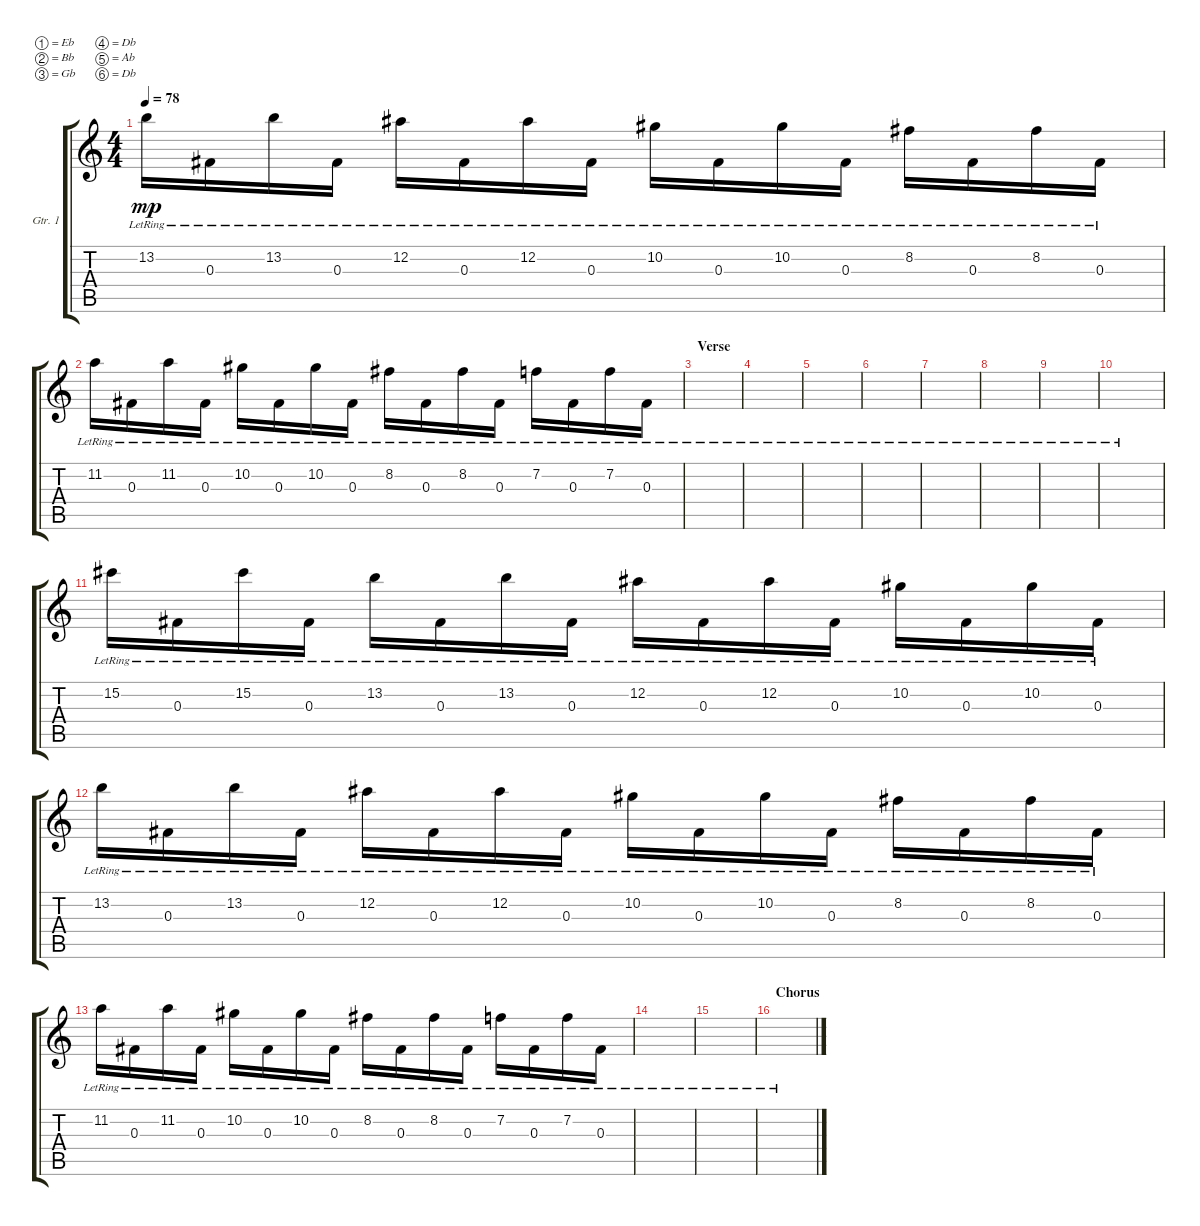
\defaultSystemsLayout 4
\bracketExtendMode groupsimilarinstruments
\firstSystemTrackNameOrientation horizontal
\otherSystemsTrackNameOrientation horizontal
\track ("Electric Guitar" "Gtr. 1") {instrument electricguitarclean}
\staff {score tabs}
\tuning (Eb4 Bb3 Gb3 Db3 Ab2 Db2)
\ts (4 4)
\tempo 78
\clef g2
\ks c
13.2{lr}.16{dy mp} 0.3{lr}.16 13.2{lr}.16 0.3{lr}.16 12.2{lr}.16 0.3{lr}.16 12.2{lr}.16 0.3{lr}.16 10.2{lr}.16 0.3{lr}.16 10.2{lr}.16 0.3{lr}.16 8.2{lr}.16 0.3{lr}.16 8.2{lr}.16 0.3{lr}.16 |
11.2{lr}.16 0.3{lr}.16 11.2{lr}.16 0.3{lr}.16 10.2{lr}.16 0.3{lr}.16 10.2{lr}.16 0.3{lr}.16 8.2{lr}.16 0.3{lr}.16 8.2{lr}.16 0.3{lr}.16 7.2{lr}.16 0.3{lr}.16 7.2{lr}.16 0.3{lr}.16 |
\section ("" "Verse")
|
|
|
|
|
|
|
|
15.2{lr}.16 0.3{lr}.16 15.2{lr}.16 0.3{lr}.16 13.2{lr}.16 0.3{lr}.16 13.2{lr}.16 0.3{lr}.16 12.2{lr}.16 0.3{lr}.16 12.2{lr}.16 0.3{lr}.16 10.2{lr}.16 0.3{lr}.16 10.2{lr}.16 0.3{lr}.16 |
13.2{lr}.16 0.3{lr}.16 13.2{lr}.16 0.3{lr}.16 12.2{lr}.16 0.3{lr}.16 12.2{lr}.16 0.3{lr}.16 10.2{lr}.16 0.3{lr}.16 10.2{lr}.16 0.3{lr}.16 8.2{lr}.16 0.3{lr}.16 8.2{lr}.16 0.3{lr}.16 |
11.2{lr}.16 0.3{lr}.16 11.2{lr}.16 0.3{lr}.16 10.2{lr}.16 0.3{lr}.16 10.2{lr}.16 0.3{lr}.16 8.2{lr}.16 0.3{lr}.16 8.2{lr}.16 0.3{lr}.16 7.2{lr}.16 0.3{lr}.16 7.2{lr}.16 0.3{lr}.16 |
|
|
\section ("" "Chorus")
